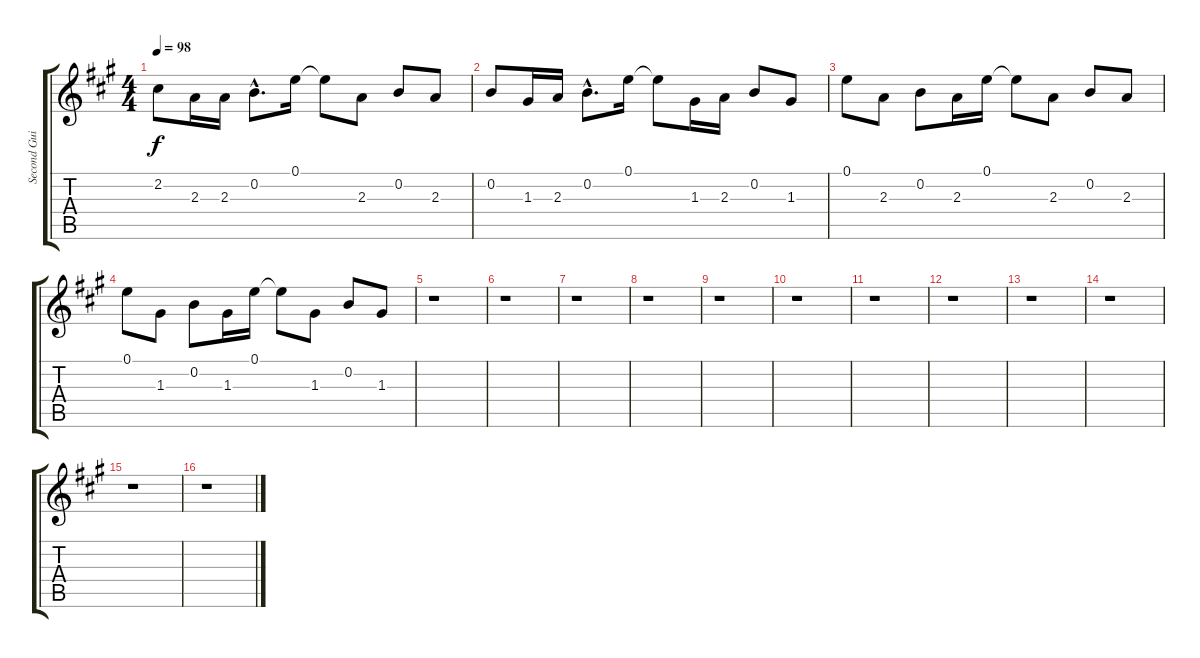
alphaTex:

\track ("Second Guitar" "Second Gui") {instrument acousticguitarnylon}
\staff {score tabs}
\tuning (E4 B3 G3 D3 A2 E2) {hide}
\ts (4 4)
\tempo 98
\clef g2
\ks a
2.2.8{dy f instrument acousticguitarnylon} 2.3.16 2.3.16 0.2{hac}.8{d} 0.1.16 0.1{t}.8 2.3.8 0.2.8 2.3.8 |
0.2.8 1.3.16 2.3.16 0.2{hac}.8{d} 0.1.16 0.1{t}.8 1.3.16 2.3.16 0.2.8 1.3.8 |
0.1.8 2.3.8 0.2.8 2.3.16 0.1.16 0.1{t}.8 2.3.8 0.2.8 2.3.8 |
0.1.8 1.3.8 0.2.8 1.3.16 0.1.16 0.1{t}.8 1.3.8 0.2.8 1.3.8 |
r.1 |
r.1 |
r.1 |
r.1 |
r.1 |
r.1 |
r.1 |
r.1 |
r.1 |
r.1 |
r.1 |
r.1
